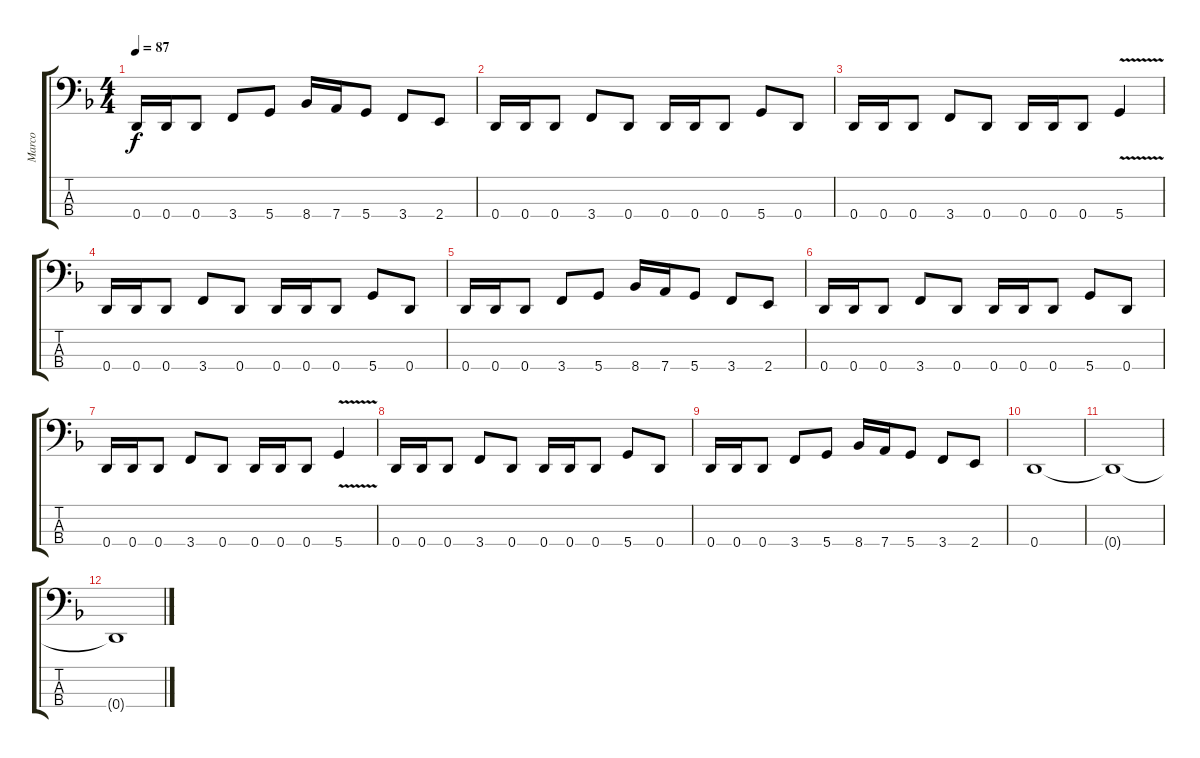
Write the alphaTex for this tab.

\track ("Marco" "Marco") {instrument electricbasspick}
\staff {score tabs}
\tuning (F2 C2 G1 D1) {hide}
\ts (4 4)
\tempo 87
\clef f4
\ks dminor
0.4.16{dy f} 0.4.16 0.4.8 3.4.8 5.4.8 8.4.16 7.4.16 5.4.8 3.4.8 2.4.8 |
0.4.16 0.4.16 0.4.8 3.4.8 0.4.8 0.4.16 0.4.16 0.4.8 5.4.8 0.4.8 |
0.4.16 0.4.16 0.4.8 3.4.8 0.4.8 0.4.16 0.4.16 0.4.8 5.4{v}.4 |
0.4.16 0.4.16 0.4.8 3.4.8 0.4.8 0.4.16 0.4.16 0.4.8 5.4.8 0.4.8 |
0.4.16 0.4.16 0.4.8 3.4.8 5.4.8 8.4.16 7.4.16 5.4.8 3.4.8 2.4.8 |
0.4.16 0.4.16 0.4.8 3.4.8 0.4.8 0.4.16 0.4.16 0.4.8 5.4.8 0.4.8 |
0.4.16 0.4.16 0.4.8 3.4.8 0.4.8 0.4.16 0.4.16 0.4.8 5.4{v}.4 |
0.4.16 0.4.16 0.4.8 3.4.8 0.4.8 0.4.16 0.4.16 0.4.8 5.4.8 0.4.8 |
0.4.16 0.4.16 0.4.8 3.4.8 5.4.8 8.4.16 7.4.16 5.4.8 3.4.8 2.4.8 |
0.4.1 |
0.4{t}.1 |
0.4{t}.1
